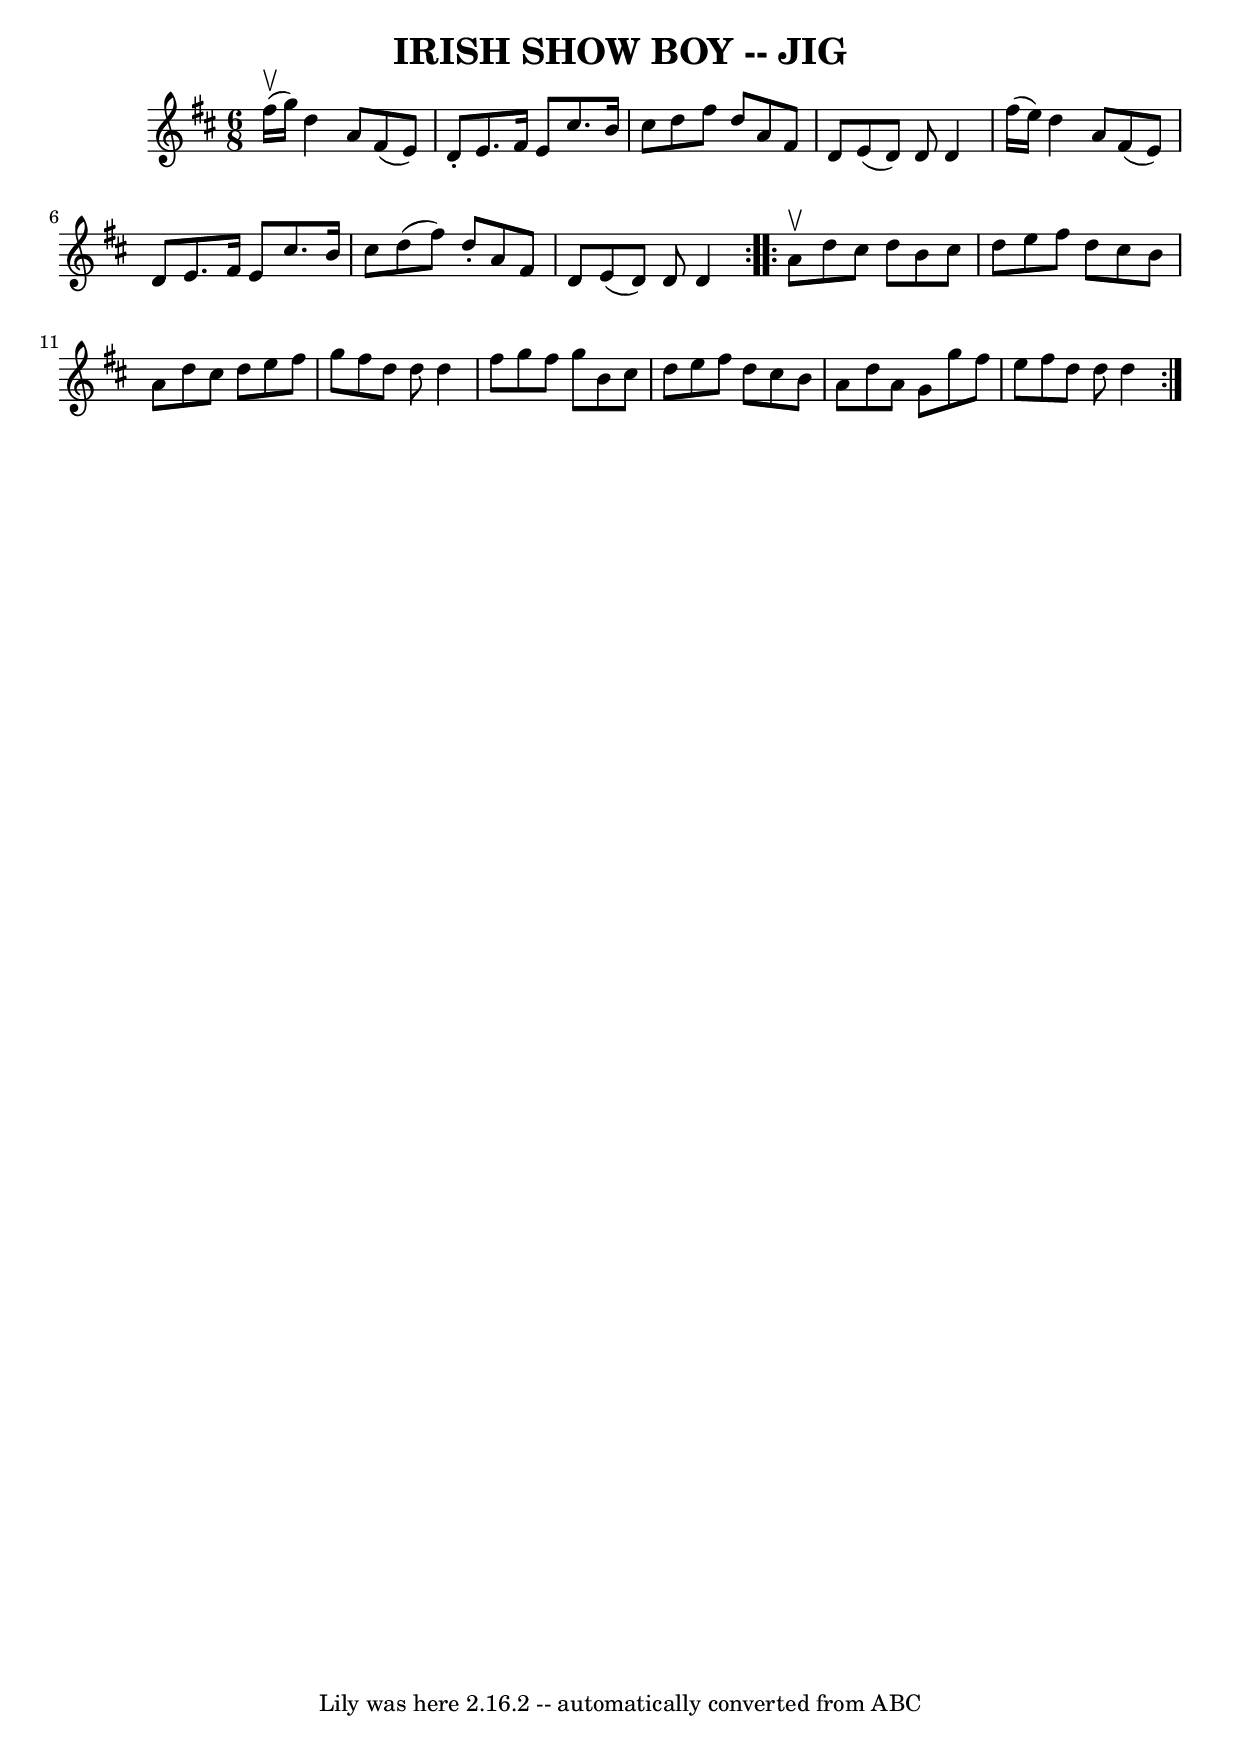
\version "2.16.2"
\include "Mammoth.ily"
\header {
	%% book = "Ryan's Mammoth Collection of Fiddle Tunes"
	crossRefNumber = "1"
	footnotes = ""
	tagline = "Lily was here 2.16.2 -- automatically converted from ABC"
	title = "IRISH SHOW BOY -- JIG"
}
voicedefault =  {


\repeat volta 2 {
\time 6/8 
\key d \major fis''16 (^\upbow g''16)       |
 d''4  
 a'8 fis'8 (e'8) d'8 -.   |
 e'8. fis'16 e'8    
cis''8. b'16 cis''8    |
 d''8 fis''8 d''8 a'8 fis'8  
 d'8    |
 e'8 (d'8) d'8 d'4 fis''16 (e''16)       
|
 d''4 a'8 fis'8 (e'8) d'8    |
 e'8. fis'16  
 e'8 cis''8. b'16 cis''8    |
 d''8 (fis''8) d''8 -.  
 a'8 fis'8 d'8    |
 e'8 (d'8) d'8 d'4    }     
\repeat volta 2 { a'8^\upbow       |
 d''8 cis''8 d''8 b'8  
 cis''8 d''8    |
 e''8 fis''8 d''8 cis''8 b'8 a'8   
 |
 d''8 cis''8 d''8 e''8 fis''8 g''8    |
   
fis''8 d''8 d''8 d''4 fis''8        |
 g''8 fis''8    
g''8 b'8 cis''8 d''8    |
 e''8 fis''8 d''8 cis''8    
b'8 a'8    |
 d''8 a'8 g'8 g''8 fis''8 e''8    
|
 fis''8 d''8 d''8 d''4    }   
}

\score{
    <<

	\context Staff="default"
	{
	    \voicedefault 
	}

    >>
	\layout {
	}
	\midi {}
}
